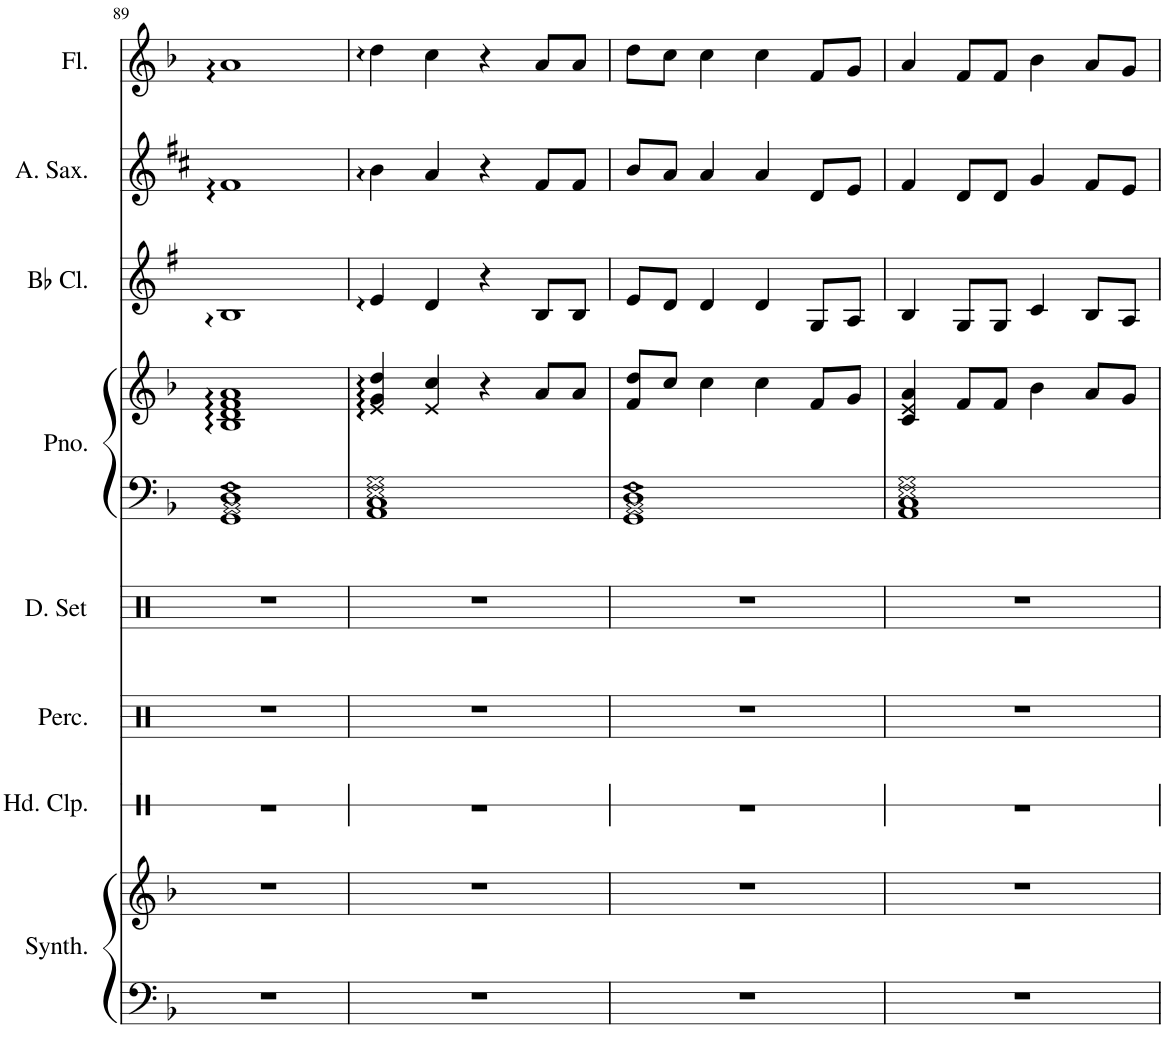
**kern	**kern	**kern	**kern	**kern	**kern	**kern	**kern	**kern	**kern
*part8	*part8	*part7	*part6	*part5	*part4	*part4	*part3	*part2	*part1
*staff10	*staff9	*staff8	*staff7	*staff6	*staff5	*staff4	*staff3	*staff2	*staff1
*I"Bass Synthesiser	*	*I"Hand Clap	*I"Percussion	*I"Drumset	*I"Piano	*	*I"Bb Clarinet	*I"Alto Saxophone	*I"Flute
*I'Synth.	*	*I'Hd. Clp.	*I'Perc.	*I'D. Set	*I'Pno.	*	*I'Bb Cl.	*I'A. Sax.	*I'Fl.
!!LO:PB:g=z
*clefF4	*clefG2	*clefX	*clefX	*clefX	*clefF4	*clefG2	*clefG2	*clefG2	*clefG2
*	*	*	*	*	*	*	*Trd1c2	*Trd5c9	*
*k[b-]	*k[b-]	*k[]	*k[]	*k[]	*k[b-]	*k[b-]	*k[f#]	*k[f#c#]	*k[b-]
*M4/4	*M4/4	*M4/4	*M4/4	*M4/4	*M4/4	*M4/4	*M4/4	*M4/4	*M4/4
=89	=89	=89	=89	=89	=89	=89	=89	=89	=89
!	!	!	!	!	!LO:N:n=4:head=diamond	!	!	!	!
1r	1r	1r	1r	1r	1GG 1BB- 1D 1F	1B- 1d 1f 1a	1B	1f#	1a
=90	=90	=90	=90	=90	=90	=90	=90	=90	=90
1r	1r	1r	1r	1r	1AA 1C 1E 1G	4e/ 4g/ 4dd/	4e/	4b\	4dd\
.	.	.	.	.	.	4e/ 4cc/	4d/	4a/	4cc\
.	.	.	.	.	.	4r	4r	4r	4r
.	.	.	.	.	.	8a/L	8B/L	8f#/L	8a/L
.	.	.	.	.	.	8a/J	8B/J	8f#/J	8a/J
=91	=91	=91	=91	=91	=91	=91	=91	=91	=91
!	!	!	!	!	!LO:N:n=4:head=diamond	!	!	!	!
1r	1r	1r	1r	1r	1GG 1BB- 1D 1F	8f/ 8dd/L	8e/L	8b/L	8dd\L
.	.	.	.	.	.	8cc/J	8d/J	8a/J	8cc\J
.	.	.	.	.	.	4cc\	4d/	4a/	4cc\
.	.	.	.	.	.	4cc\	4d/	4a/	4cc\
.	.	.	.	.	.	8f/L	8G/L	8d/L	8f/L
.	.	.	.	.	.	8g/J	8A/J	8e/J	8g/J
=92	=92	=92	=92	=92	=92	=92	=92	=92	=92
1r	1r	1r	1r	1r	1AA 1C 1E 1G	4c/ 4e/ 4a/	4B/	4f#/	4a/
.	.	.	.	.	.	8f/L	8G/L	8d/L	8f/L
.	.	.	.	.	.	8f/J	8G/J	8d/J	8f/J
.	.	.	.	.	.	4b-\	4c/	4g/	4b-\
.	.	.	.	.	.	8a/L	8B/L	8f#/L	8a/L
.	.	.	.	.	.	8g/J	8A/J	8e/J	8g/J
=	=	=	=	=	=	=	=	=	=
*-	*-	*-	*-	*-	*-	*-	*-	*-	*-
